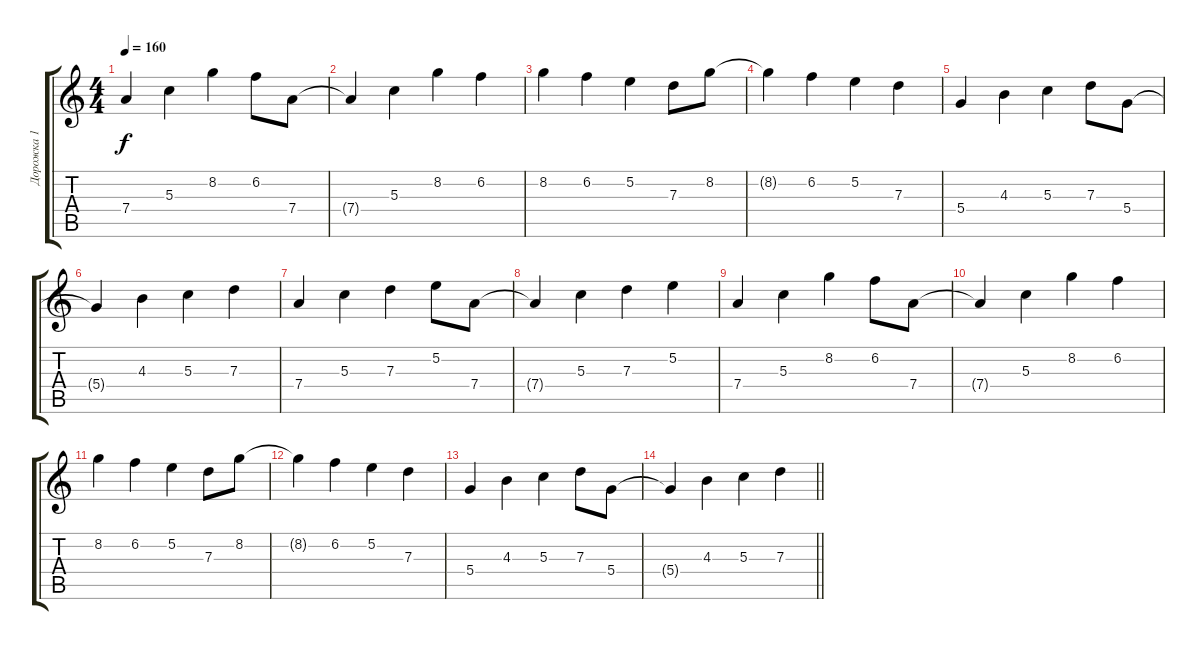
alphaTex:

\track ("Дорожка 1" "Дорожка 1") {instrument distortionguitar}
\staff {score tabs}
\tuning (E4 B3 G3 D3 A2 E2) {hide}
\ts (4 4)
\tempo 160
\clef g2
\ks c
7.4.4{dy f} 5.3.4 8.2.4 6.2.8 7.4.8 |
7.4{t}.4 5.3.4 8.2.4 6.2.4 |
8.2.4 6.2.4 5.2.4 7.3.8 8.2.8 |
8.2{t}.4 6.2.4 5.2.4 7.3.4 |
5.4.4 4.3.4 5.3.4 7.3.8 5.4.8 |
5.4{t}.4 4.3.4 5.3.4 7.3.4 |
7.4.4 5.3.4 7.3.4 5.2.8 7.4.8 |
7.4{t}.4 5.3.4 7.3.4 5.2.4 |
7.4.4 5.3.4 8.2.4 6.2.8 7.4.8 |
7.4{t}.4 5.3.4 8.2.4 6.2.4 |
8.2.4 6.2.4 5.2.4 7.3.8 8.2.8 |
8.2{t}.4 6.2.4 5.2.4 7.3.4 |
5.4.4 4.3.4 5.3.4 7.3.8 5.4.8 |
\barLineRight lightlight
5.4{t}.4 4.3.4 5.3.4 7.3.4
